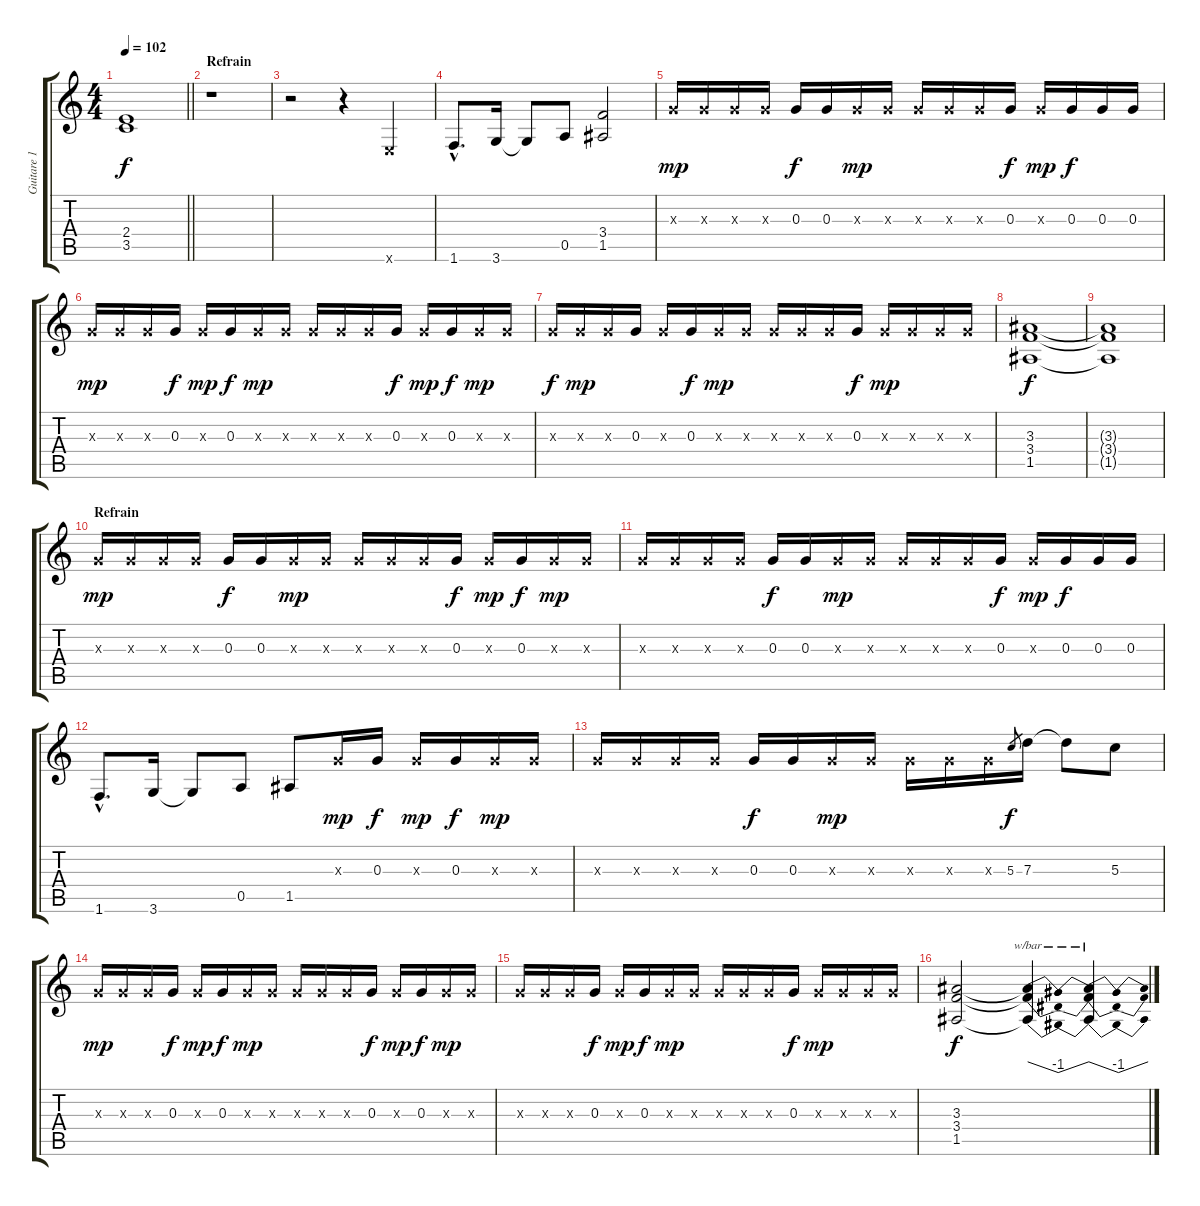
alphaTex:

\track ("Guitare 1" "Guitare 1") {instrument overdrivenguitar}
\staff {score tabs}
\tuning (E4 B3 G3 D3 A2 E2) {hide}
\ts (4 4)
\tempo 102
\clef g2
\barLineRight lightlight
\ks c
(2.4 3.5).1{dy f} |
\section ("" "Refrain")
r.1 |
r.2 r.4 0.6{x}.4 |
1.6{hac}.8{d} 3.6.16 3.6{t}.8 0.5.8 (3.4 1.5).2 |
0.3{x}.16{dy mp} 0.3{x}.16 0.3{x}.16 0.3{x}.16 0.3.16{dy f} 0.3.16 0.3{x}.16{dy mp} 0.3{x}.16 0.3{x}.16 0.3{x}.16 0.3{x}.16 0.3.16{dy f} 0.3{x}.16{dy mp} 0.3.16{dy f} 0.3.16 0.3.16 |
0.3{x}.16{dy mp} 0.3{x}.16 0.3{x}.16 0.3.16{dy f} 0.3{x}.16{dy mp} 0.3.16{dy f} 0.3{x}.16{dy mp} 0.3{x}.16 0.3{x}.16 0.3{x}.16 0.3{x}.16 0.3.16{dy f} 0.3{x}.16{dy mp} 0.3.16{dy f} 0.3{x}.16{dy mp} 0.3{x}.16 |
0.3{x}.16{dy f} 0.3{x}.16{dy mp} 0.3{x}.16 0.3.16 0.3{x}.16 0.3.16{dy f} 0.3{x}.16{dy mp} 0.3{x}.16 0.3{x}.16 0.3{x}.16 0.3{x}.16 0.3.16{dy f} 0.3{x}.16{dy mp} 0.3{x}.16 0.3{x}.16 0.3{x}.16 |
(3.3 3.4 1.5).1{dy f} |
(3.3{t} 3.4{t} 1.5{t}).1 |
\section ("" "Refrain")
0.3{x}.16{dy mp} 0.3{x}.16 0.3{x}.16 0.3{x}.16 0.3.16{dy f} 0.3.16 0.3{x}.16{dy mp} 0.3{x}.16 0.3{x}.16 0.3{x}.16 0.3{x}.16 0.3.16{dy f} 0.3{x}.16{dy mp} 0.3.16{dy f} 0.3{x}.16{dy mp} 0.3{x}.16 |
0.3{x}.16 0.3{x}.16 0.3{x}.16 0.3{x}.16 0.3.16{dy f} 0.3.16 0.3{x}.16{dy mp} 0.3{x}.16 0.3{x}.16 0.3{x}.16 0.3{x}.16 0.3.16{dy f} 0.3{x}.16{dy mp} 0.3.16{dy f} 0.3.16 0.3.16 |
1.6{hac}.8{d} 3.6.16 3.6{t}.8 0.5.8 1.5.8 0.3{x}.16{dy mp} 0.3.16{dy f} 0.3{x}.16{dy mp} 0.3.16{dy f} 0.3{x}.16{dy mp} 0.3{x}.16 |
0.3{x}.16 0.3{x}.16 0.3{x}.16 0.3{x}.16 0.3.16{dy f} 0.3.16 0.3{x}.16{dy mp} 0.3{x}.16 0.3{x}.16 0.3{x}.16 0.3{x}.16 5.3.8{gr dy f} 7.3.16 7.3{t}.8 5.3.8 |
0.3{x}.16{dy mp} 0.3{x}.16 0.3{x}.16 0.3.16{dy f} 0.3{x}.16{dy mp} 0.3.16{dy f} 0.3{x}.16{dy mp} 0.3{x}.16 0.3{x}.16 0.3{x}.16 0.3{x}.16 0.3.16{dy f} 0.3{x}.16{dy mp} 0.3.16{dy f} 0.3{x}.16{dy mp} 0.3{x}.16 |
0.3{x}.16 0.3{x}.16 0.3{x}.16 0.3.16{dy f} 0.3{x}.16{dy mp} 0.3.16{dy f} 0.3{x}.16{dy mp} 0.3{x}.16 0.3{x}.16 0.3{x}.16 0.3{x}.16 0.3.16{dy f} 0.3{x}.16{dy mp} 0.3{x}.16 0.3{x}.16 0.3{x}.16 |
(3.3 3.4 1.5).2{dy f} (3.3{t} 3.4{t} 1.5{t}).4{tbe (dip default 0 0 30 -4 60 0)} (3.3{t} 3.4{t} 1.5{t}).4{tbe (dip default 0 0 30 -4 60 0)}
